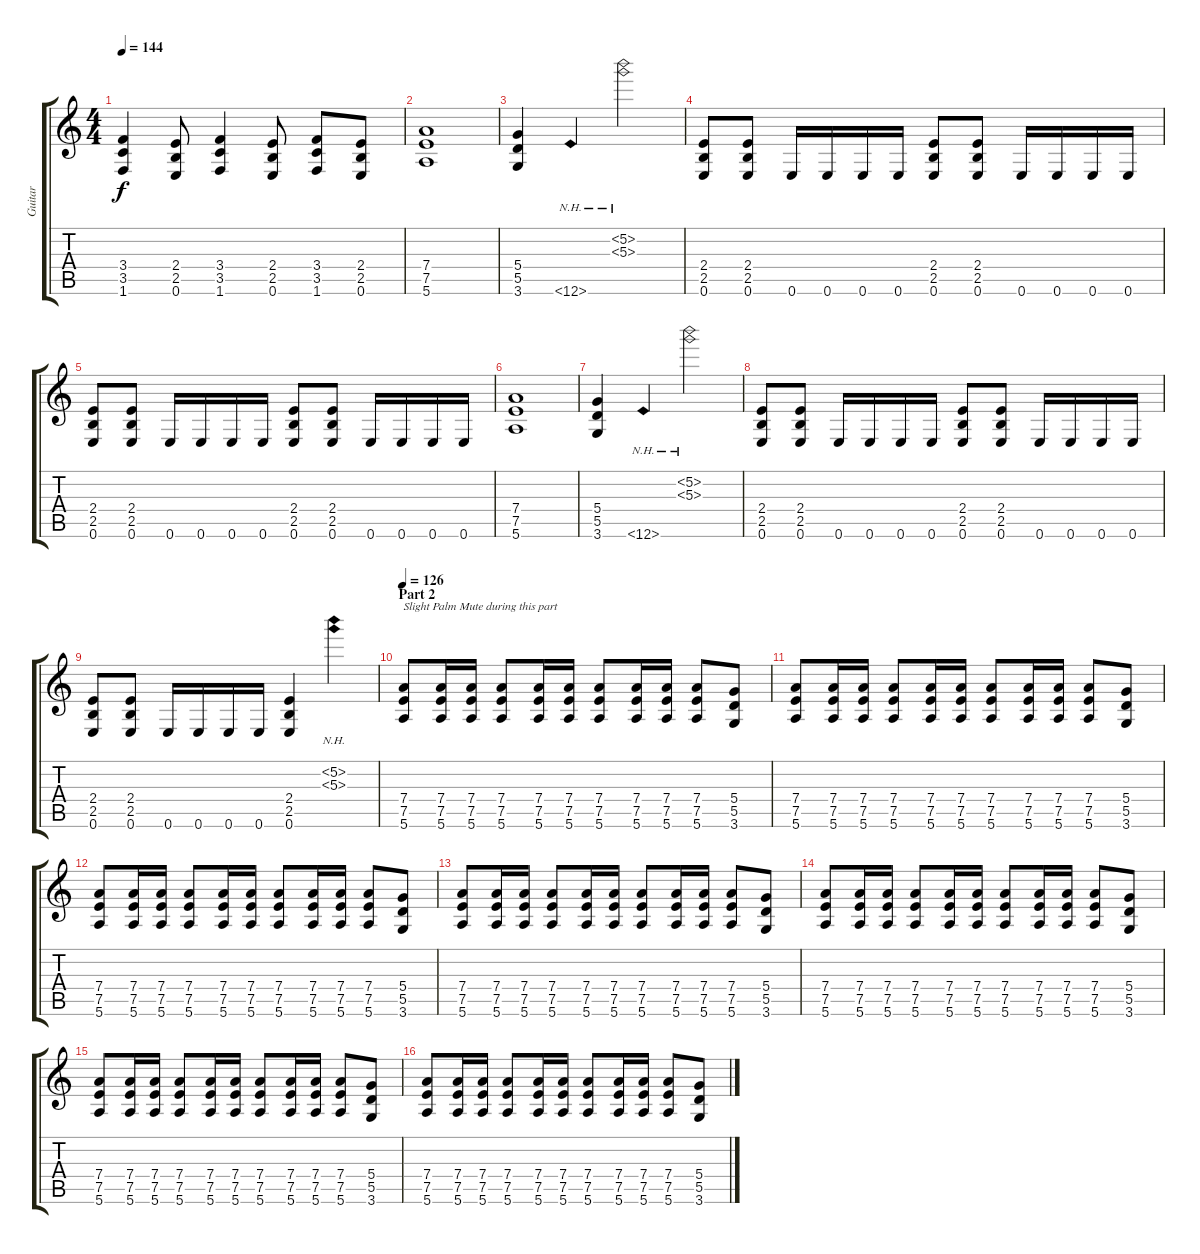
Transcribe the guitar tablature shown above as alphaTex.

\track ("Guitar " "Guitar ") {instrument distortionguitar}
\staff {score tabs}
\tuning (E4 B3 G3 D3 A2 E2) {hide}
\ts (4 4)
\tempo 144
\clef g2
\ks c
(3.4 3.5 1.6).4{dy f} (2.4 2.5 0.6).8 (3.4 3.5 1.6).4 (2.4 2.5 0.6).8 (3.4 3.5 1.6).8 (2.4 2.5 0.6).8 |
(7.4 7.5 5.6).1 |
(5.4 5.5 3.6).4 0.6{nh}.4 (5.2{nh} 5.3{nh}).2 |
(2.4 2.5 0.6).8 (2.4 2.5 0.6).8 0.6.16 0.6.16 0.6.16 0.6.16 (2.4 2.5 0.6).8 (2.4 2.5 0.6).8 0.6.16 0.6.16 0.6.16 0.6.16 |
(2.4 2.5 0.6).8 (2.4 2.5 0.6).8 0.6.16 0.6.16 0.6.16 0.6.16 (2.4 2.5 0.6).8 (2.4 2.5 0.6).8 0.6.16 0.6.16 0.6.16 0.6.16 |
(7.4 7.5 5.6).1 |
(5.4 5.5 3.6).4 0.6{nh}.4 (5.2{nh} 5.3{nh}).2 |
(2.4 2.5 0.6).8 (2.4 2.5 0.6).8 0.6.16 0.6.16 0.6.16 0.6.16 (2.4 2.5 0.6).8 (2.4 2.5 0.6).8 0.6.16 0.6.16 0.6.16 0.6.16 |
(2.4 2.5 0.6).8 (2.4 2.5 0.6).8 0.6.16 0.6.16 0.6.16 0.6.16 (2.4 2.5 0.6).4 (5.2{nh} 5.3{nh}).4 |
\section ("" "Part 2")
\tempo 126
(7.4 7.5 5.6).8{txt "Slight Palm Mute during this part"} (7.4 7.5 5.6).16 (7.4 7.5 5.6).16 (7.4 7.5 5.6).8 (7.4 7.5 5.6).16 (7.4 7.5 5.6).16 (7.4 7.5 5.6).8 (7.4 7.5 5.6).16 (7.4 7.5 5.6).16 (7.4 7.5 5.6).8 (5.4 5.5 3.6).8 |
(7.4 7.5 5.6).8 (7.4 7.5 5.6).16 (7.4 7.5 5.6).16 (7.4 7.5 5.6).8 (7.4 7.5 5.6).16 (7.4 7.5 5.6).16 (7.4 7.5 5.6).8 (7.4 7.5 5.6).16 (7.4 7.5 5.6).16 (7.4 7.5 5.6).8 (5.4 5.5 3.6).8 |
(7.4 7.5 5.6).8 (7.4 7.5 5.6).16 (7.4 7.5 5.6).16 (7.4 7.5 5.6).8 (7.4 7.5 5.6).16 (7.4 7.5 5.6).16 (7.4 7.5 5.6).8 (7.4 7.5 5.6).16 (7.4 7.5 5.6).16 (7.4 7.5 5.6).8 (5.4 5.5 3.6).8 |
(7.4 7.5 5.6).8 (7.4 7.5 5.6).16 (7.4 7.5 5.6).16 (7.4 7.5 5.6).8 (7.4 7.5 5.6).16 (7.4 7.5 5.6).16 (7.4 7.5 5.6).8 (7.4 7.5 5.6).16 (7.4 7.5 5.6).16 (7.4 7.5 5.6).8 (5.4 5.5 3.6).8 |
(7.4 7.5 5.6).8 (7.4 7.5 5.6).16 (7.4 7.5 5.6).16 (7.4 7.5 5.6).8 (7.4 7.5 5.6).16 (7.4 7.5 5.6).16 (7.4 7.5 5.6).8 (7.4 7.5 5.6).16 (7.4 7.5 5.6).16 (7.4 7.5 5.6).8 (5.4 5.5 3.6).8 |
(7.4 7.5 5.6).8 (7.4 7.5 5.6).16 (7.4 7.5 5.6).16 (7.4 7.5 5.6).8 (7.4 7.5 5.6).16 (7.4 7.5 5.6).16 (7.4 7.5 5.6).8 (7.4 7.5 5.6).16 (7.4 7.5 5.6).16 (7.4 7.5 5.6).8 (5.4 5.5 3.6).8 |
(7.4 7.5 5.6).8 (7.4 7.5 5.6).16 (7.4 7.5 5.6).16 (7.4 7.5 5.6).8 (7.4 7.5 5.6).16 (7.4 7.5 5.6).16 (7.4 7.5 5.6).8 (7.4 7.5 5.6).16 (7.4 7.5 5.6).16 (7.4 7.5 5.6).8 (5.4 5.5 3.6).8
